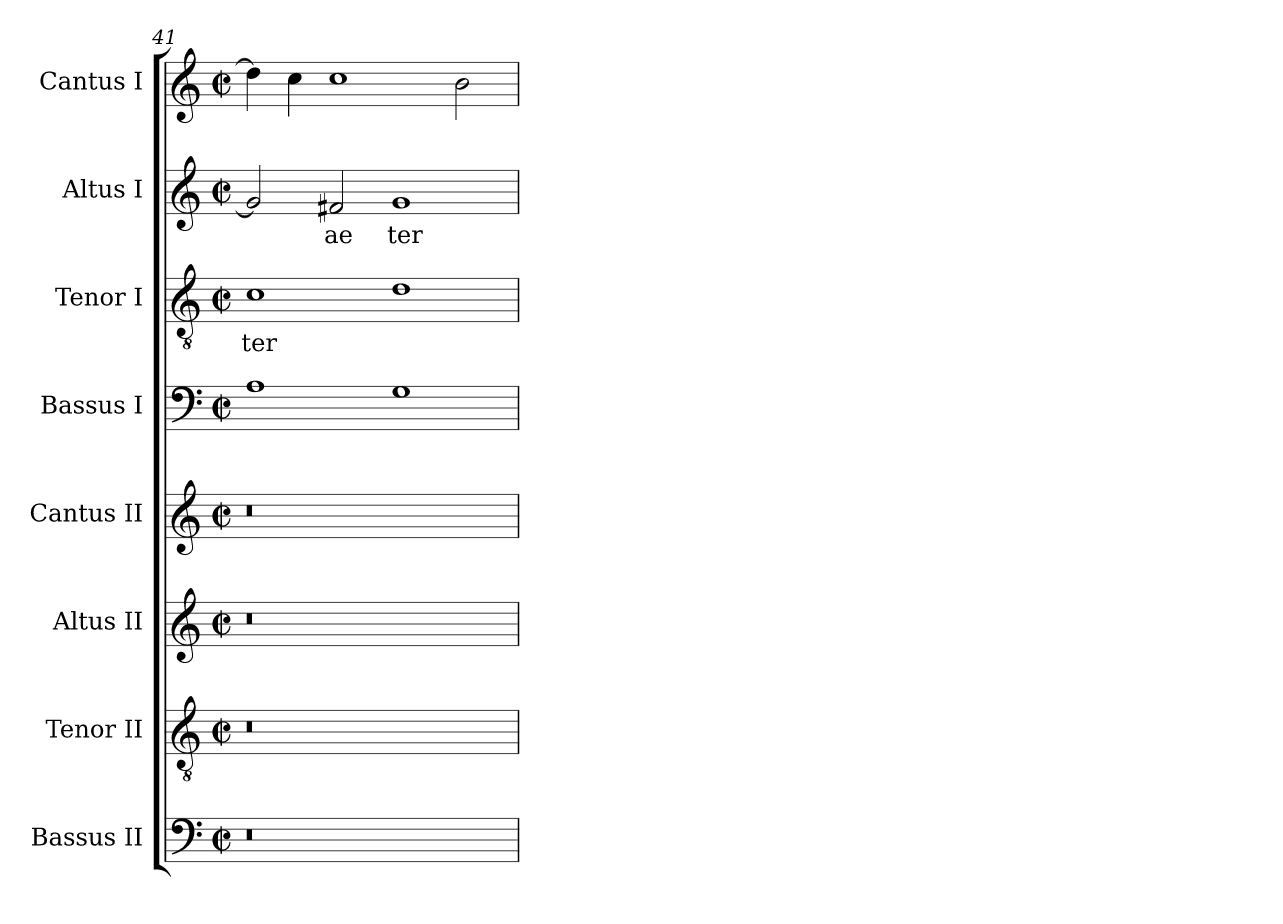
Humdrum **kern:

**kern	**kern	**kern	**kern	**kern	**kern	**text	**kern	**text	**kern
*part8	*part7	*part6	*part5	*part4	*part3	*part3	*part2	*part2	*part1
*staff8	*staff7	*staff6	*staff5	*staff4	*staff3	*staff3	*staff2	*staff2	*staff1
*I"Bassus II	*I"Tenor II	*I"Altus II	*I"Cantus II	*I"Bassus I	*I"Tenor I	*	*I"Altus I	*	*I"Cantus I
*clefF4	*clefGv2	*clefG2	*clefG2	*clefF4	*clefGv2	*	*clefG2	*	*clefG2
*	*	*	*	*	*	*	*k[]	*	*
*	*	*	*	*	*	*	*C:	*	*
*M2/2	*M2/2	*M2/2	*M2/2	*M2/2	*M2/2	*	*M2/2	*	*M2/2
*met(c|)	*met(c|)	*met(c|)	*met(c|)	*met(c|)	*met(c|)	*	*met(c|)	*	*met(c|)
=41	=41	=41	=41	=41	=41	=41	=41	=41	=41
!	!	!	!	!	!	!LO:LY:b:cj	!	!	!
0r	0r	0r	0r	1A	1c	ter	2g/]	.	4dd\]
.	.	.	.	.	.	.	.	.	4cc\
!	!	!	!	!	!	!	!	!LO:LY:b:cj	!
.	.	.	.	.	.	.	2f#/	ae	1cc
!	!	!	!	!	!	!	!	!LO:LY:b:cj	!
.	.	.	.	1G	1d	.	1g	ter	.
.	.	.	.	.	.	.	.	.	2b\
=	=	=	=	=	=	=	=	=	=
*-	*-	*-	*-	*-	*-	*-	*-	*-	*-
